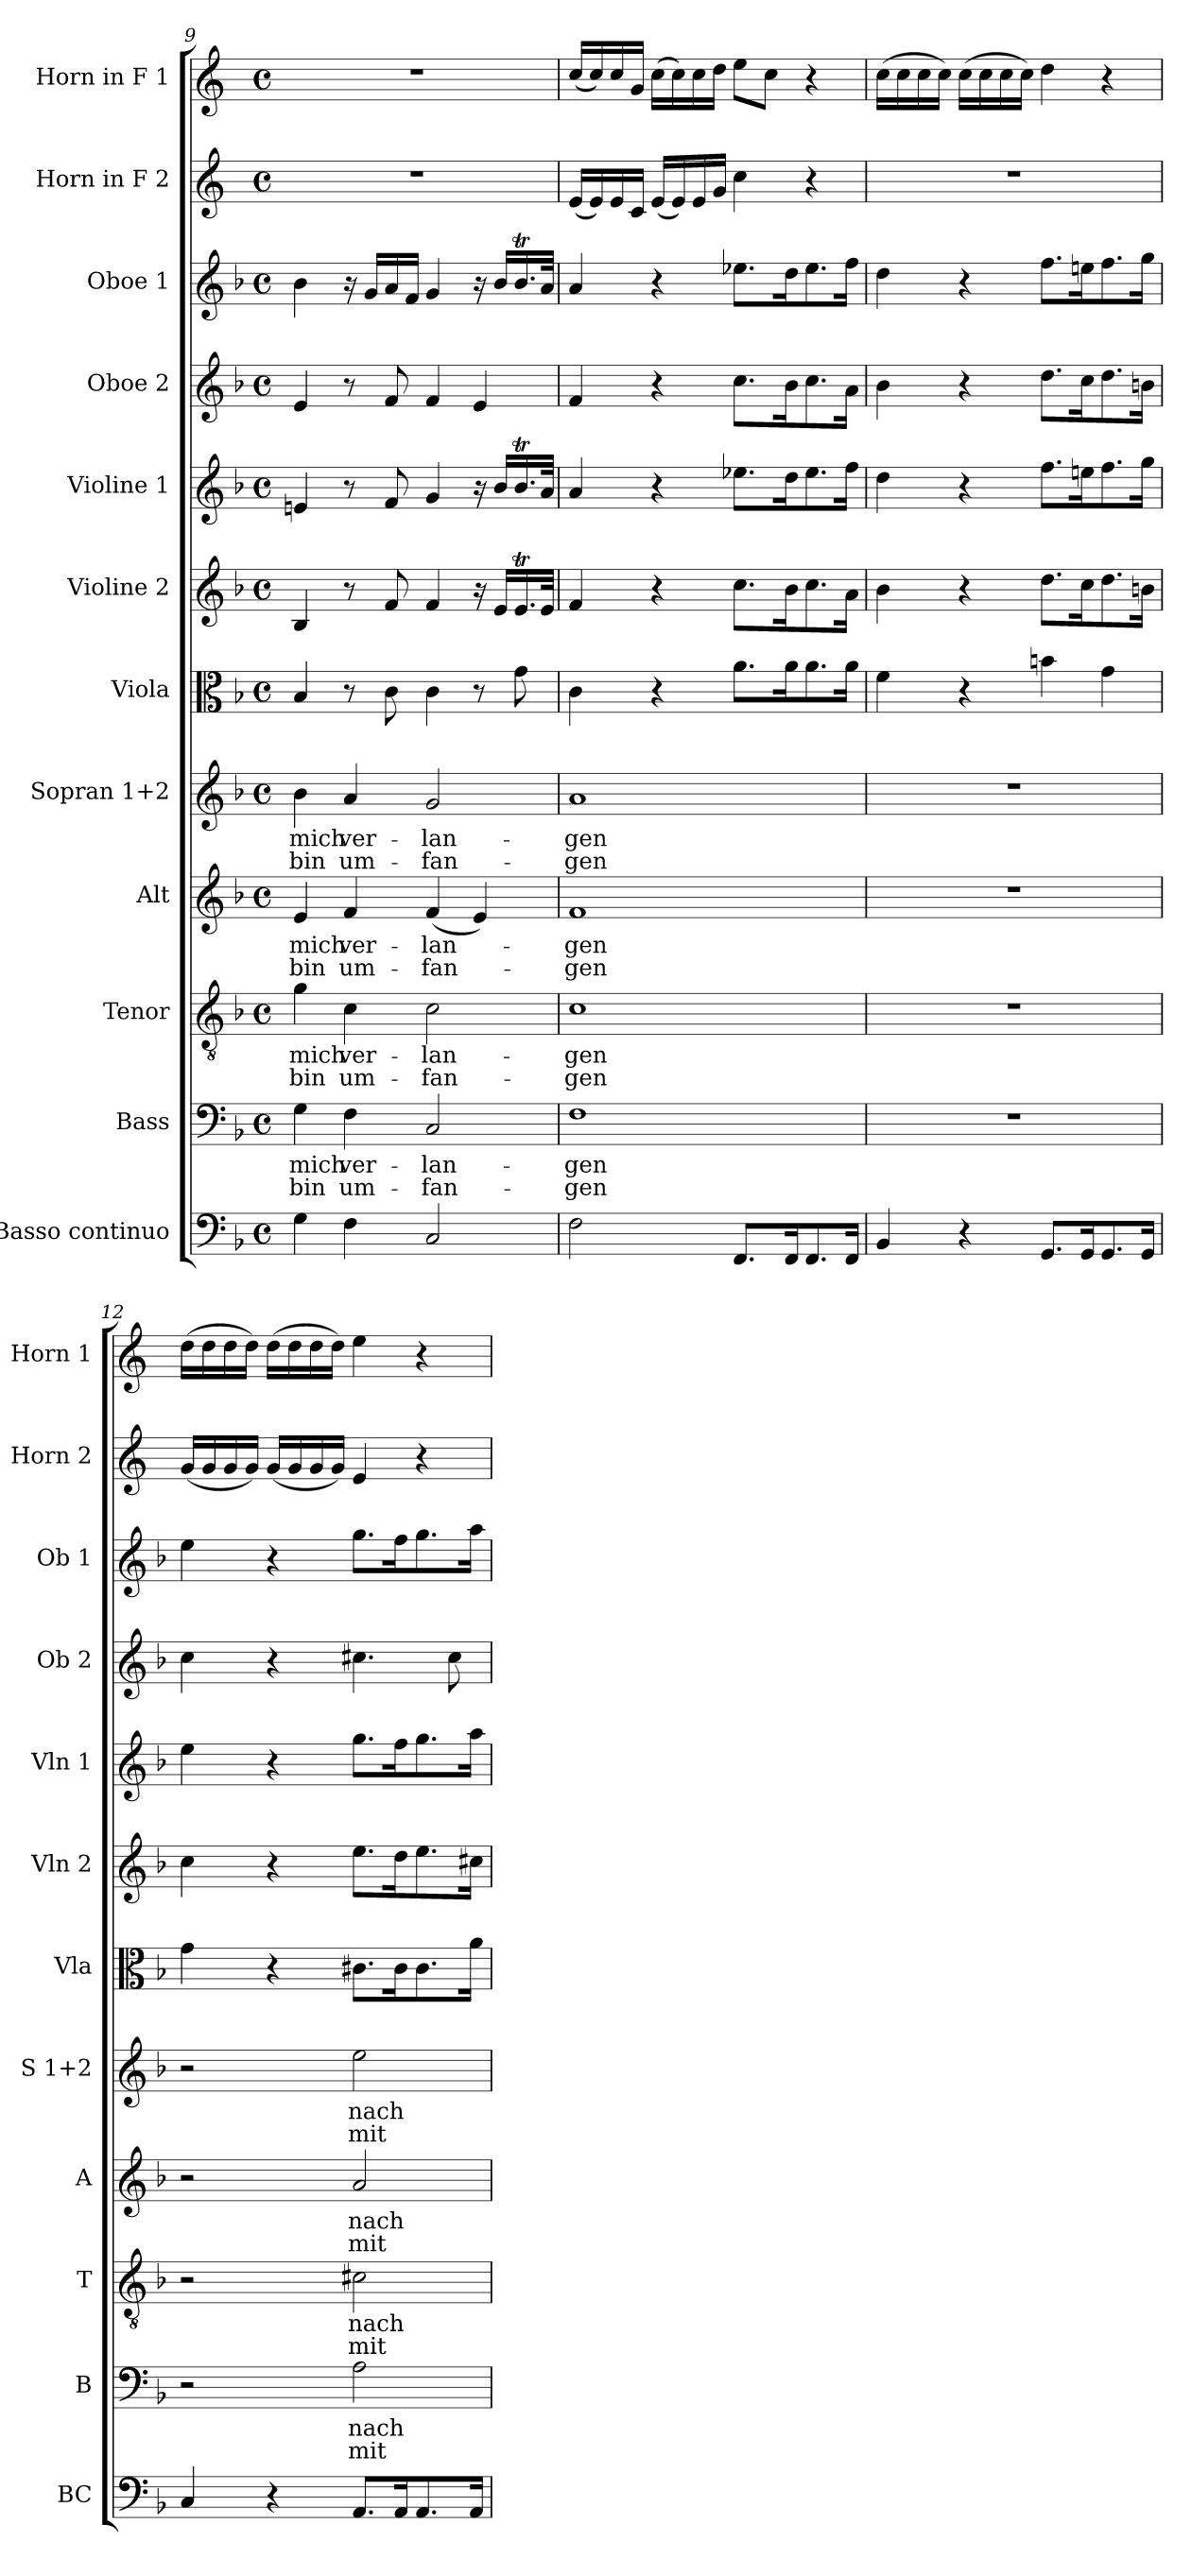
**kern	**kern	**text	**text	**kern	**text	**text	**kern	**text	**text	**kern	**text	**text	**kern	**kern	**kern	**kern	**kern	**kern	**kern
*part12	*part11	*part11	*part11	*part10	*part10	*part10	*part9	*part9	*part9	*part8	*part8	*part8	*part7	*part6	*part5	*part4	*part3	*part2	*part1
*staff12	*staff11	*staff11	*staff11	*staff10	*staff10	*staff10	*staff9	*staff9	*staff9	*staff8	*staff8	*staff8	*staff7	*staff6	*staff5	*staff4	*staff3	*staff2	*staff1
*I"Basso continuo	*I"Bass	*	*	*I"Tenor	*	*	*I"Alt	*	*	*I"Sopran 1+2	*	*	*I"Viola	*I"Violine 2	*I"Violine 1	*I"Oboe 2	*I"Oboe 1	*I"Horn in F 2	*I"Horn in F 1
*I'BC	*I'B	*	*	*I'T	*	*	*I'A	*	*	*I'S 1+2	*	*	*I'Vla	*I'Vln 2	*I'Vln 1	*I'Ob 2	*I'Ob 1	*I'Horn 2	*I'Horn 1
*clefF4	*clefF4	*	*	*clefGv2	*	*	*clefG2	*	*	*clefG2	*	*	*clefC3	*clefG2	*clefG2	*clefG2	*clefG2	*clefG2	*clefG2
*ITrd7c12	*	*	*	*	*	*	*	*	*	*	*	*	*	*	*	*	*	*ITrd4c7	*ITrd4c7
*k[b-]	*k[b-]	*	*	*k[b-]	*	*	*k[b-]	*	*	*k[b-]	*	*	*k[b-]	*k[b-]	*k[b-]	*k[b-]	*k[b-]	*k[b-]	*k[b-]
*M4/4	*M4/4	*	*	*M4/4	*	*	*M4/4	*	*	*M4/4	*	*	*M4/4	*M4/4	*M4/4	*M4/4	*M4/4	*M4/4	*M4/4
*met(c)	*met(c)	*	*	*met(c)	*	*	*met(c)	*	*	*met(c)	*	*	*met(c)	*met(c)	*met(c)	*met(c)	*met(c)	*met(c)	*met(c)
=9	=9	=9	=9	=9	=9	=9	=9	=9	=9	=9	=9	=9	=9	=9	=9	=9	=9	=9	=9
!	!	!LO:LY:b	!LO:LY:b	!	!LO:LY:b	!LO:LY:b	!	!LO:LY:b	!LO:LY:b	!	!LO:LY:b	!LO:LY:b	!	!	!	!	!	!	!
4GG\	4G\	mich	bin	4g\	mich	bin	4e/	mich	bin	4b-\	mich	bin	4B-/	4B-/	4eni/	4e/	4b-\	1r	1r
!	!	!LO:LY:b	!LO:LY:b	!	!LO:LY:b	!LO:LY:b	!	!LO:LY:b	!LO:LY:b	!	!LO:LY:b	!LO:LY:b	!	!	!	!	!	!	!
4FF\	4F\	ver-	um-	4c\	ver-	um-	4f/	ver-	um-	4a/	ver-	um-	8r	8r	8r	8r	16r	.	.
.	.	.	.	.	.	.	.	.	.	.	.	.	.	.	.	.	16g/LL	.	.
.	.	.	.	.	.	.	.	.	.	.	.	.	8c\	8f/	8f/	8f/	16a/	.	.
.	.	.	.	.	.	.	.	.	.	.	.	.	.	.	.	.	16f/JJ	.	.
!	!	!LO:LY:b	!LO:LY:b	!	!LO:LY:b	!LO:LY:b	!	!LO:LY:b	!LO:LY:b	!	!LO:LY:b	!LO:LY:b	!	!	!	!	!	!	!
2CC/	2C/	-lan-	-fan-	2c\	-lan-	-fan-	(<4f/	-lan-	-fan-	2g/	-lan-	-fan-	4c\	4f/	4g/	4f/	4g/	.	.
.	.	.	.	.	.	.	4e/)	.	.	.	.	.	8r	16r	16r	4e/	16r	.	.
.	.	.	.	.	.	.	.	.	.	.	.	.	.	16e/LL	16b-/LL	.	16b-/LL	.	.
.	.	.	.	.	.	.	.	.	.	.	.	.	8g\	16.et/	16.b-T/	.	16.b-T/	.	.
.	.	.	.	.	.	.	.	.	.	.	.	.	.	32e/JJk	32a/JJk	.	32a/JJk	.	.
!!LO:PB:g=z
=10	=10	=10	=10	=10	=10	=10	=10	=10	=10	=10	=10	=10	=10	=10	=10	=10	=10	=10	=10
!	!	!LO:LY:b	!LO:LY:b	!	!LO:LY:b	!LO:LY:b	!	!LO:LY:b	!LO:LY:b	!	!LO:LY:b	!LO:LY:b	!	!	!	!	!	!	!
2FF\	1F	-gen	-gen	1c	-gen	-gen	1f	-gen	-gen	1a	-gen	-gen	4c\	4f/	4a/	4f/	4a/	(<16A/LL	(<16f/LL
.	.	.	.	.	.	.	.	.	.	.	.	.	.	.	.	.	.	16A/)	16f/)
.	.	.	.	.	.	.	.	.	.	.	.	.	.	.	.	.	.	16A/	16f/
.	.	.	.	.	.	.	.	.	.	.	.	.	.	.	.	.	.	16F/JJ	16c/JJ
.	.	.	.	.	.	.	.	.	.	.	.	.	4r	4r	4r	4r	4r	(<16A/LL	(>16f\LL
.	.	.	.	.	.	.	.	.	.	.	.	.	.	.	.	.	.	16A/)	16f\)
.	.	.	.	.	.	.	.	.	.	.	.	.	.	.	.	.	.	16A/	16f\
.	.	.	.	.	.	.	.	.	.	.	.	.	.	.	.	.	.	16c/JJ	16g\JJ
8.FFF/L	.	.	.	.	.	.	.	.	.	.	.	.	8.a\L	8.cc\L	8.ee-X\L	8.cc\L	8.ee-X\L	4f\	8a\L
.	.	.	.	.	.	.	.	.	.	.	.	.	.	.	.	.	.	.	8f\J
16FFF/K	.	.	.	.	.	.	.	.	.	.	.	.	16a\K	16b-\K	16dd\K	16b-\K	16dd\K	.	.
8.FFF/	.	.	.	.	.	.	.	.	.	.	.	.	8.a\	8.cc\	8.ee-\	8.cc\	8.ee-\	4r	4r
16FFF/Jk	.	.	.	.	.	.	.	.	.	.	.	.	16a\Jk	16a\Jk	16ff\Jk	16a\Jk	16ff\Jk	.	.
=11	=11	=11	=11	=11	=11	=11	=11	=11	=11	=11	=11	=11	=11	=11	=11	=11	=11	=11	=11
4BBB-/	1r	.	.	1r	.	.	1r	.	.	1r	.	.	4f\	4b-\	4dd\	4b-\	4dd\	1r	(>16f\LL
.	.	.	.	.	.	.	.	.	.	.	.	.	.	.	.	.	.	.	16f\
.	.	.	.	.	.	.	.	.	.	.	.	.	.	.	.	.	.	.	16f\
.	.	.	.	.	.	.	.	.	.	.	.	.	.	.	.	.	.	.	16f\JJ)
4r	.	.	.	.	.	.	.	.	.	.	.	.	4r	4r	4r	4r	4r	.	(>16f\LL
.	.	.	.	.	.	.	.	.	.	.	.	.	.	.	.	.	.	.	16f\
.	.	.	.	.	.	.	.	.	.	.	.	.	.	.	.	.	.	.	16f\
.	.	.	.	.	.	.	.	.	.	.	.	.	.	.	.	.	.	.	16f\JJ)
8.GGG/L	.	.	.	.	.	.	.	.	.	.	.	.	4bn\	8.dd\L	8.ff\L	8.dd\L	8.ff\L	.	4g\
16GGG/K	.	.	.	.	.	.	.	.	.	.	.	.	.	16cc\K	16eeni\K	16cc\K	16eeni\K	.	.
8.GGG/	.	.	.	.	.	.	.	.	.	.	.	.	4g\	8.dd\	8.ff\	8.dd\	8.ff\	.	4r
16GGG/Jk	.	.	.	.	.	.	.	.	.	.	.	.	.	16bn\Jk	16gg\Jk	16bn\Jk	16gg\Jk	.	.
=12	=12	=12	=12	=12	=12	=12	=12	=12	=12	=12	=12	=12	=12	=12	=12	=12	=12	=12	=12
4CC/	2r	.	.	2r	.	.	2r	.	.	2r	.	.	4g\	4cc\	4ee\	4cc\	4ee\	(<16c/LL	(>16g\LL
.	.	.	.	.	.	.	.	.	.	.	.	.	.	.	.	.	.	16c/	16g\
.	.	.	.	.	.	.	.	.	.	.	.	.	.	.	.	.	.	16c/	16g\
.	.	.	.	.	.	.	.	.	.	.	.	.	.	.	.	.	.	16c/JJ)	16g\JJ)
4r	.	.	.	.	.	.	.	.	.	.	.	.	4r	4r	4r	4r	4r	(<16c/LL	(>16g\LL
.	.	.	.	.	.	.	.	.	.	.	.	.	.	.	.	.	.	16c/	16g\
.	.	.	.	.	.	.	.	.	.	.	.	.	.	.	.	.	.	16c/	16g\
.	.	.	.	.	.	.	.	.	.	.	.	.	.	.	.	.	.	16c/JJ)	16g\JJ)
!	!	!LO:LY:b	!LO:LY:b	!	!LO:LY:b	!LO:LY:b	!	!LO:LY:b	!LO:LY:b	!	!LO:LY:b	!LO:LY:b	!	!	!	!	!	!	!
8.AAA/L	2A\	nach	mit	2c#X\	nach	mit	2a/	nach	mit	2ee\	nach	mit	8.c#X\L	8.ee\L	8.gg\L	4.cc#X\	8.gg\L	4A/	4a\
16AAA/K	.	.	.	.	.	.	.	.	.	.	.	.	16c#\K	16dd\K	16ff\K	.	16ff\K	.	.
8.AAA/	.	.	.	.	.	.	.	.	.	.	.	.	8.c#!\	8.ee\	8.gg\	.	8.gg\	4r	4r
.	.	.	.	.	.	.	.	.	.	.	.	.	.	.	.	8cc#\	.	.	.
16AAA/Jk	.	.	.	.	.	.	.	.	.	.	.	.	16a!\Jk	16cc#X\Jk	16aa\Jk	.	16aa\Jk	.	.
=	=	=	=	=	=	=	=	=	=	=	=	=	=	=	=	=	=	=	=
*-	*-	*-	*-	*-	*-	*-	*-	*-	*-	*-	*-	*-	*-	*-	*-	*-	*-	*-	*-
